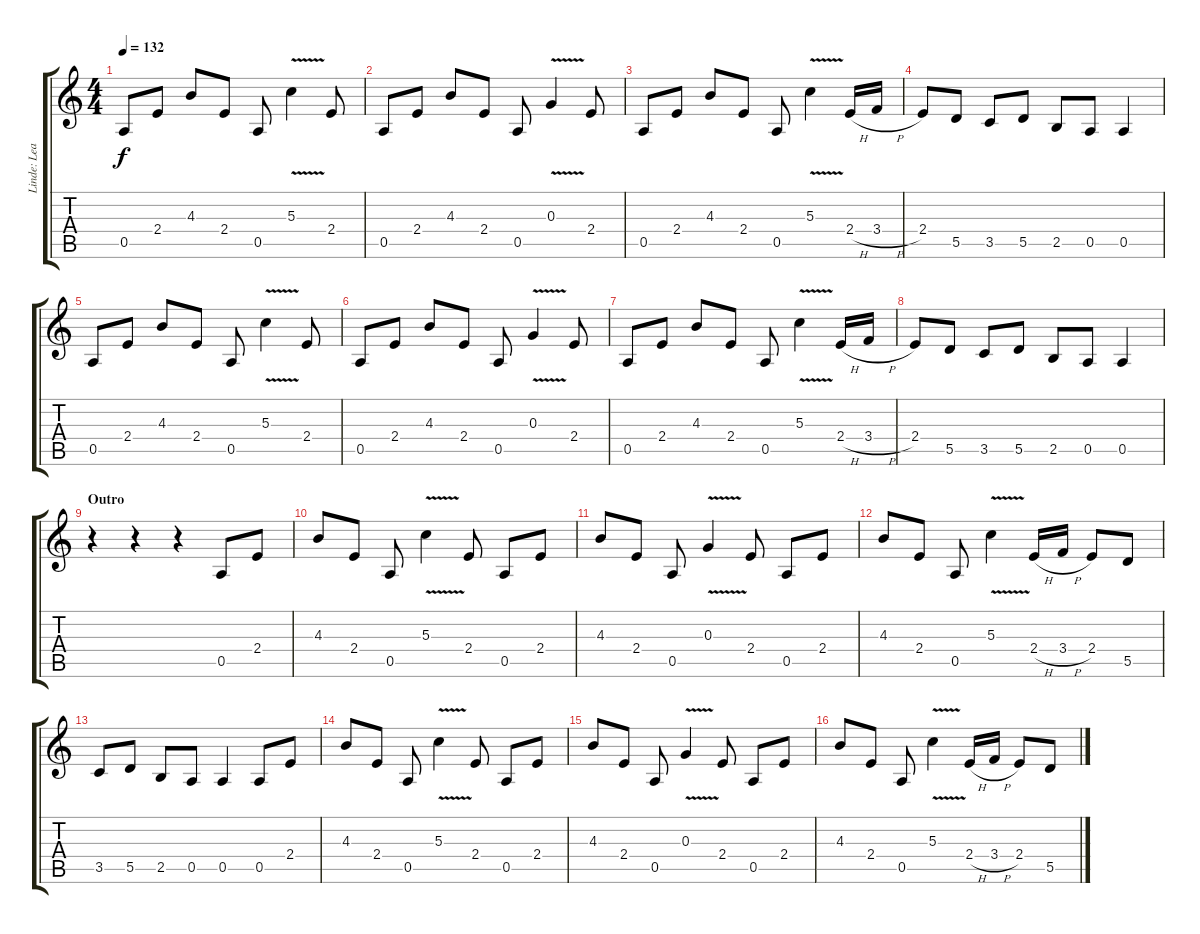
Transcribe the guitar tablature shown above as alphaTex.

\track ("Linde: Lead Guitar" "Linde: Lea") {instrument electricguitarclean}
\staff {score tabs}
\tuning (E4 B3 G3 D3 A2 E2) {hide}
\ts (4 4)
\tempo 132
\clef g2
\ks c
0.5.8{dy f} 2.4.8 4.3.8 2.4.8 0.5.8 5.3{v}.4 2.4.8 |
0.5.8 2.4.8 4.3.8 2.4.8 0.5.8 0.3{v}.4 2.4.8 |
0.5.8 2.4.8 4.3.8 2.4.8 0.5.8 5.3{v}.4 2.4{h}.16 3.4{h}.16 |
2.4.8 5.5.8 3.5.8 5.5.8 2.5.8 0.5.8 0.5.4 |
0.5.8 2.4.8 4.3.8 2.4.8 0.5.8 5.3{v}.4 2.4.8 |
0.5.8 2.4.8 4.3.8 2.4.8 0.5.8 0.3{v}.4 2.4.8 |
0.5.8 2.4.8 4.3.8 2.4.8 0.5.8 5.3{v}.4 2.4{h}.16 3.4{h}.16 |
2.4.8 5.5.8 3.5.8 5.5.8 2.5.8 0.5.8 0.5.4 |
\section ("" "Outro")
r.4 r.4 r.4 0.5.8 2.4.8 |
4.3.8 2.4.8 0.5.8 5.3{v}.4 2.4.8 0.5.8 2.4.8 |
4.3.8 2.4.8 0.5.8 0.3{v}.4 2.4.8 0.5.8 2.4.8 |
4.3.8 2.4.8 0.5.8 5.3{v}.4 2.4{h}.16 3.4{h}.16 2.4.8 5.5.8 |
3.5.8 5.5.8 2.5.8 0.5.8 0.5.4 0.5.8 2.4.8 |
4.3.8 2.4.8 0.5.8 5.3{v}.4 2.4.8 0.5.8 2.4.8 |
4.3.8 2.4.8 0.5.8 0.3{v}.4 2.4.8 0.5.8 2.4.8 |
4.3.8 2.4.8 0.5.8 5.3{v}.4 2.4{h}.16 3.4{h}.16 2.4.8 5.5.8
